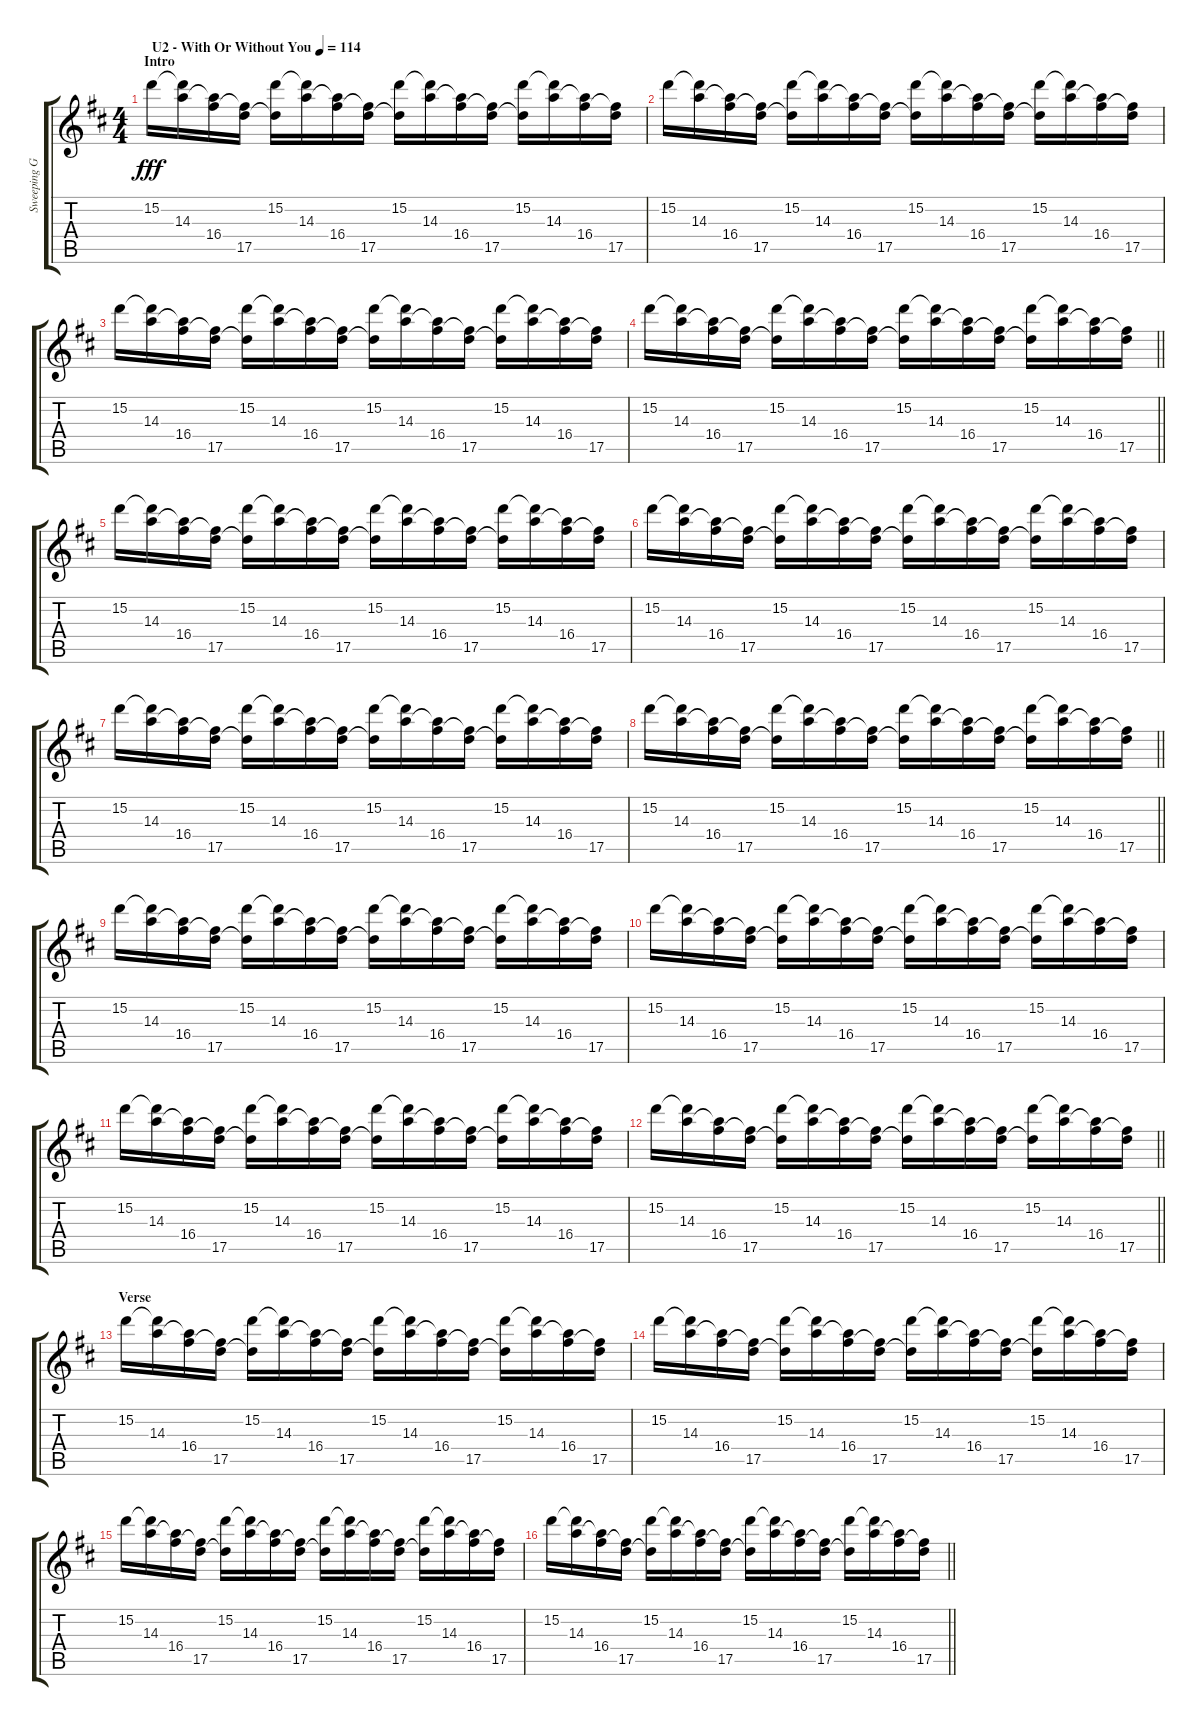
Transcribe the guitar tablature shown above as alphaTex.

\track ("Sweeping Guitar 2" "Sweeping G") {instrument overdrivenguitar}
\staff {score tabs}
\tuning (E4 B3 G3 D3 A2 E2) {hide}
\ts (4 4)
\section ("" "Intro")
\tempo (114 "U2 - With Or Without You")
\clef g2
\ks d
15.2.16{dy fff instrument overdrivenguitar} (15.2{t} 14.3).16 (14.3{t} 16.4).16 (16.4{t} 17.5).16 (15.2 17.5{t}).16 (15.2{t} 14.3).16 (14.3{t} 16.4).16 (16.4{t} 17.5).16 (15.2 17.5{t}).16 (15.2{t} 14.3).16 (14.3{t} 16.4).16 (16.4{t} 17.5).16 (15.2 17.5{t}).16 (15.2{t} 14.3).16 (14.3{t} 16.4).16 (16.4{t} 17.5).16 |
15.2.16 (15.2{t} 14.3).16 (14.3{t} 16.4).16 (16.4{t} 17.5).16 (15.2 17.5{t}).16 (15.2{t} 14.3).16 (14.3{t} 16.4).16 (16.4{t} 17.5).16 (15.2 17.5{t}).16 (15.2{t} 14.3).16 (14.3{t} 16.4).16 (16.4{t} 17.5).16 (15.2 17.5{t}).16 (15.2{t} 14.3).16 (14.3{t} 16.4).16 (16.4{t} 17.5).16 |
15.2.16 (15.2{t} 14.3).16 (14.3{t} 16.4).16 (16.4{t} 17.5).16 (15.2 17.5{t}).16 (15.2{t} 14.3).16 (14.3{t} 16.4).16 (16.4{t} 17.5).16 (15.2 17.5{t}).16 (15.2{t} 14.3).16 (14.3{t} 16.4).16 (16.4{t} 17.5).16 (15.2 17.5{t}).16 (15.2{t} 14.3).16 (14.3{t} 16.4).16 (16.4{t} 17.5).16 |
\barLineRight lightlight
15.2.16 (15.2{t} 14.3).16 (14.3{t} 16.4).16 (16.4{t} 17.5).16 (15.2 17.5{t}).16 (15.2{t} 14.3).16 (14.3{t} 16.4).16 (16.4{t} 17.5).16 (15.2 17.5{t}).16 (15.2{t} 14.3).16 (14.3{t} 16.4).16 (16.4{t} 17.5).16 (15.2 17.5{t}).16 (15.2{t} 14.3).16 (14.3{t} 16.4).16 (16.4{t} 17.5).16 |
15.2.16 (15.2{t} 14.3).16 (14.3{t} 16.4).16 (16.4{t} 17.5).16 (15.2 17.5{t}).16 (15.2{t} 14.3).16 (14.3{t} 16.4).16 (16.4{t} 17.5).16 (15.2 17.5{t}).16 (15.2{t} 14.3).16 (14.3{t} 16.4).16 (16.4{t} 17.5).16 (15.2 17.5{t}).16 (15.2{t} 14.3).16 (14.3{t} 16.4).16 (16.4{t} 17.5).16 |
15.2.16 (15.2{t} 14.3).16 (14.3{t} 16.4).16 (16.4{t} 17.5).16 (15.2 17.5{t}).16 (15.2{t} 14.3).16 (14.3{t} 16.4).16 (16.4{t} 17.5).16 (15.2 17.5{t}).16 (15.2{t} 14.3).16 (14.3{t} 16.4).16 (16.4{t} 17.5).16 (15.2 17.5{t}).16 (15.2{t} 14.3).16 (14.3{t} 16.4).16 (16.4{t} 17.5).16 |
15.2.16 (15.2{t} 14.3).16 (14.3{t} 16.4).16 (16.4{t} 17.5).16 (15.2 17.5{t}).16 (15.2{t} 14.3).16 (14.3{t} 16.4).16 (16.4{t} 17.5).16 (15.2 17.5{t}).16 (15.2{t} 14.3).16 (14.3{t} 16.4).16 (16.4{t} 17.5).16 (15.2 17.5{t}).16 (15.2{t} 14.3).16 (14.3{t} 16.4).16 (16.4{t} 17.5).16 |
\barLineRight lightlight
15.2.16 (15.2{t} 14.3).16 (14.3{t} 16.4).16 (16.4{t} 17.5).16 (15.2 17.5{t}).16 (15.2{t} 14.3).16 (14.3{t} 16.4).16 (16.4{t} 17.5).16 (15.2 17.5{t}).16 (15.2{t} 14.3).16 (14.3{t} 16.4).16 (16.4{t} 17.5).16 (15.2 17.5{t}).16 (15.2{t} 14.3).16 (14.3{t} 16.4).16 (16.4{t} 17.5).16 |
15.2.16 (15.2{t} 14.3).16 (14.3{t} 16.4).16 (16.4{t} 17.5).16 (15.2 17.5{t}).16 (15.2{t} 14.3).16 (14.3{t} 16.4).16 (16.4{t} 17.5).16 (15.2 17.5{t}).16 (15.2{t} 14.3).16 (14.3{t} 16.4).16 (16.4{t} 17.5).16 (15.2 17.5{t}).16 (15.2{t} 14.3).16 (14.3{t} 16.4).16 (16.4{t} 17.5).16 |
15.2.16 (15.2{t} 14.3).16 (14.3{t} 16.4).16 (16.4{t} 17.5).16 (15.2 17.5{t}).16 (15.2{t} 14.3).16 (14.3{t} 16.4).16 (16.4{t} 17.5).16 (15.2 17.5{t}).16 (15.2{t} 14.3).16 (14.3{t} 16.4).16 (16.4{t} 17.5).16 (15.2 17.5{t}).16 (15.2{t} 14.3).16 (14.3{t} 16.4).16 (16.4{t} 17.5).16 |
15.2.16 (15.2{t} 14.3).16 (14.3{t} 16.4).16 (16.4{t} 17.5).16 (15.2 17.5{t}).16 (15.2{t} 14.3).16 (14.3{t} 16.4).16 (16.4{t} 17.5).16 (15.2 17.5{t}).16 (15.2{t} 14.3).16 (14.3{t} 16.4).16 (16.4{t} 17.5).16 (15.2 17.5{t}).16 (15.2{t} 14.3).16 (14.3{t} 16.4).16 (16.4{t} 17.5).16 |
\barLineRight lightlight
15.2.16 (15.2{t} 14.3).16 (14.3{t} 16.4).16 (16.4{t} 17.5).16 (15.2 17.5{t}).16 (15.2{t} 14.3).16 (14.3{t} 16.4).16 (16.4{t} 17.5).16 (15.2 17.5{t}).16 (15.2{t} 14.3).16 (14.3{t} 16.4).16 (16.4{t} 17.5).16 (15.2 17.5{t}).16 (15.2{t} 14.3).16 (14.3{t} 16.4).16 (16.4{t} 17.5).16 |
\section ("" "Verse")
15.2.16 (15.2{t} 14.3).16 (14.3{t} 16.4).16 (16.4{t} 17.5).16 (15.2 17.5{t}).16 (15.2{t} 14.3).16 (14.3{t} 16.4).16 (16.4{t} 17.5).16 (15.2 17.5{t}).16 (15.2{t} 14.3).16 (14.3{t} 16.4).16 (16.4{t} 17.5).16 (15.2 17.5{t}).16 (15.2{t} 14.3).16 (14.3{t} 16.4).16 (16.4{t} 17.5).16 |
15.2.16 (15.2{t} 14.3).16 (14.3{t} 16.4).16 (16.4{t} 17.5).16 (15.2 17.5{t}).16 (15.2{t} 14.3).16 (14.3{t} 16.4).16 (16.4{t} 17.5).16 (15.2 17.5{t}).16 (15.2{t} 14.3).16 (14.3{t} 16.4).16 (16.4{t} 17.5).16 (15.2 17.5{t}).16 (15.2{t} 14.3).16 (14.3{t} 16.4).16 (16.4{t} 17.5).16 |
15.2.16 (15.2{t} 14.3).16 (14.3{t} 16.4).16 (16.4{t} 17.5).16 (15.2 17.5{t}).16 (15.2{t} 14.3).16 (14.3{t} 16.4).16 (16.4{t} 17.5).16 (15.2 17.5{t}).16 (15.2{t} 14.3).16 (14.3{t} 16.4).16 (16.4{t} 17.5).16 (15.2 17.5{t}).16 (15.2{t} 14.3).16 (14.3{t} 16.4).16 (16.4{t} 17.5).16 |
\barLineRight lightlight
15.2.16 (15.2{t} 14.3).16 (14.3{t} 16.4).16 (16.4{t} 17.5).16 (15.2 17.5{t}).16 (15.2{t} 14.3).16 (14.3{t} 16.4).16 (16.4{t} 17.5).16 (15.2 17.5{t}).16 (15.2{t} 14.3).16 (14.3{t} 16.4).16 (16.4{t} 17.5).16 (15.2 17.5{t}).16 (15.2{t} 14.3).16 (14.3{t} 16.4).16 (16.4{t} 17.5).16
